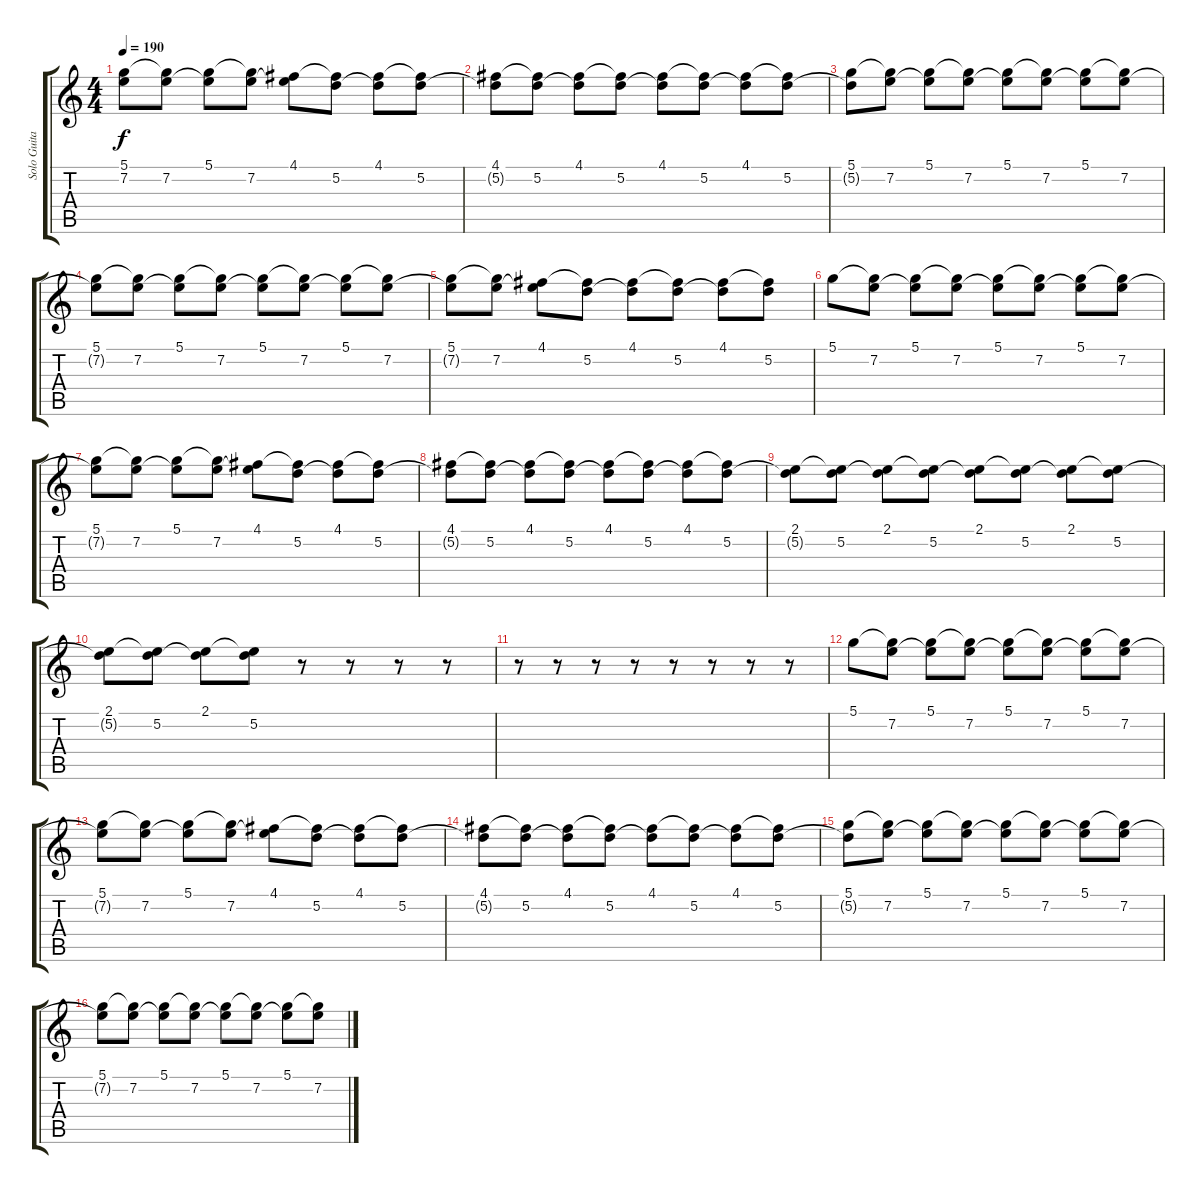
\track ("Solo Guitar" "Solo Guita") {instrument distortionguitar}
\staff {score tabs}
\tuning (D4 A3 F3 C3 G2 C2) {hide}
\ts (4 4)
\tempo 190
\clef g2
\ks c
(5.1 7.2{t}).8{dy f} (5.1{t} 7.2).8 (5.1 7.2{t}).8 (5.1{t} 7.2).8 (4.1 7.2{t}).8 (4.1{t} 5.2).8 (4.1 5.2{t}).8 (4.1{t} 5.2).8 |
(4.1 5.2{t}).8 (4.1{t} 5.2).8 (4.1 5.2{t}).8 (4.1{t} 5.2).8 (4.1 5.2{t}).8 (4.1{t} 5.2).8 (4.1 5.2{t}).8 (4.1{t} 5.2).8 |
(5.1 5.2{t}).8 (5.1{t} 7.2).8 (5.1 7.2{t}).8 (5.1{t} 7.2).8 (5.1 7.2{t}).8 (5.1{t} 7.2).8 (5.1 7.2{t}).8 (5.1{t} 7.2).8 |
(5.1 7.2{t}).8 (5.1{t} 7.2).8 (5.1 7.2{t}).8 (5.1{t} 7.2).8 (5.1 7.2{t}).8 (5.1{t} 7.2).8 (5.1 7.2{t}).8 (5.1{t} 7.2).8 |
(5.1 7.2{t}).8 (5.1{t} 7.2).8 (4.1 7.2{t}).8 (4.1{t} 5.2).8 (4.1 5.2{t}).8 (4.1{t} 5.2).8 (4.1 5.2{t}).8 (4.1{t} 5.2).8 |
5.1.8 (5.1{t} 7.2).8 (5.1 7.2{t}).8 (5.1{t} 7.2).8 (5.1 7.2{t}).8 (5.1{t} 7.2).8 (5.1 7.2{t}).8 (5.1{t} 7.2).8 |
(5.1 7.2{t}).8 (5.1{t} 7.2).8 (5.1 7.2{t}).8 (5.1{t} 7.2).8 (4.1 7.2{t}).8 (4.1{t} 5.2).8 (4.1 5.2{t}).8 (4.1{t} 5.2).8 |
(4.1 5.2{t}).8 (4.1{t} 5.2).8 (4.1 5.2{t}).8 (4.1{t} 5.2).8 (4.1 5.2{t}).8 (4.1{t} 5.2).8 (4.1 5.2{t}).8 (4.1{t} 5.2).8 |
(2.1 5.2{t}).8 (2.1{t} 5.2).8 (2.1 5.2{t}).8 (2.1{t} 5.2).8 (2.1 5.2{t}).8 (2.1{t} 5.2).8 (2.1 5.2{t}).8 (2.1{t} 5.2).8 |
(2.1 5.2{t}).8 (2.1{t} 5.2).8 (2.1 5.2{t}).8 (2.1{t} 5.2).8 r.8 r.8 r.8 r.8 |
r.8 r.8 r.8 r.8 r.8 r.8 r.8 r.8 |
5.1.8 (5.1{t} 7.2).8 (5.1 7.2{t}).8 (5.1{t} 7.2).8 (5.1 7.2{t}).8 (5.1{t} 7.2).8 (5.1 7.2{t}).8 (5.1{t} 7.2).8 |
(5.1 7.2{t}).8 (5.1{t} 7.2).8 (5.1 7.2{t}).8 (5.1{t} 7.2).8 (4.1 7.2{t}).8 (4.1{t} 5.2).8 (4.1 5.2{t}).8 (4.1{t} 5.2).8 |
(4.1 5.2{t}).8 (4.1{t} 5.2).8 (4.1 5.2{t}).8 (4.1{t} 5.2).8 (4.1 5.2{t}).8 (4.1{t} 5.2).8 (4.1 5.2{t}).8 (4.1{t} 5.2).8 |
(5.1 5.2{t}).8 (5.1{t} 7.2).8 (5.1 7.2{t}).8 (5.1{t} 7.2).8 (5.1 7.2{t}).8 (5.1{t} 7.2).8 (5.1 7.2{t}).8 (5.1{t} 7.2).8 |
(5.1 7.2{t}).8 (5.1{t} 7.2).8 (5.1 7.2{t}).8 (5.1{t} 7.2).8 (5.1 7.2{t}).8 (5.1{t} 7.2).8 (5.1 7.2{t}).8 (5.1{t} 7.2).8
